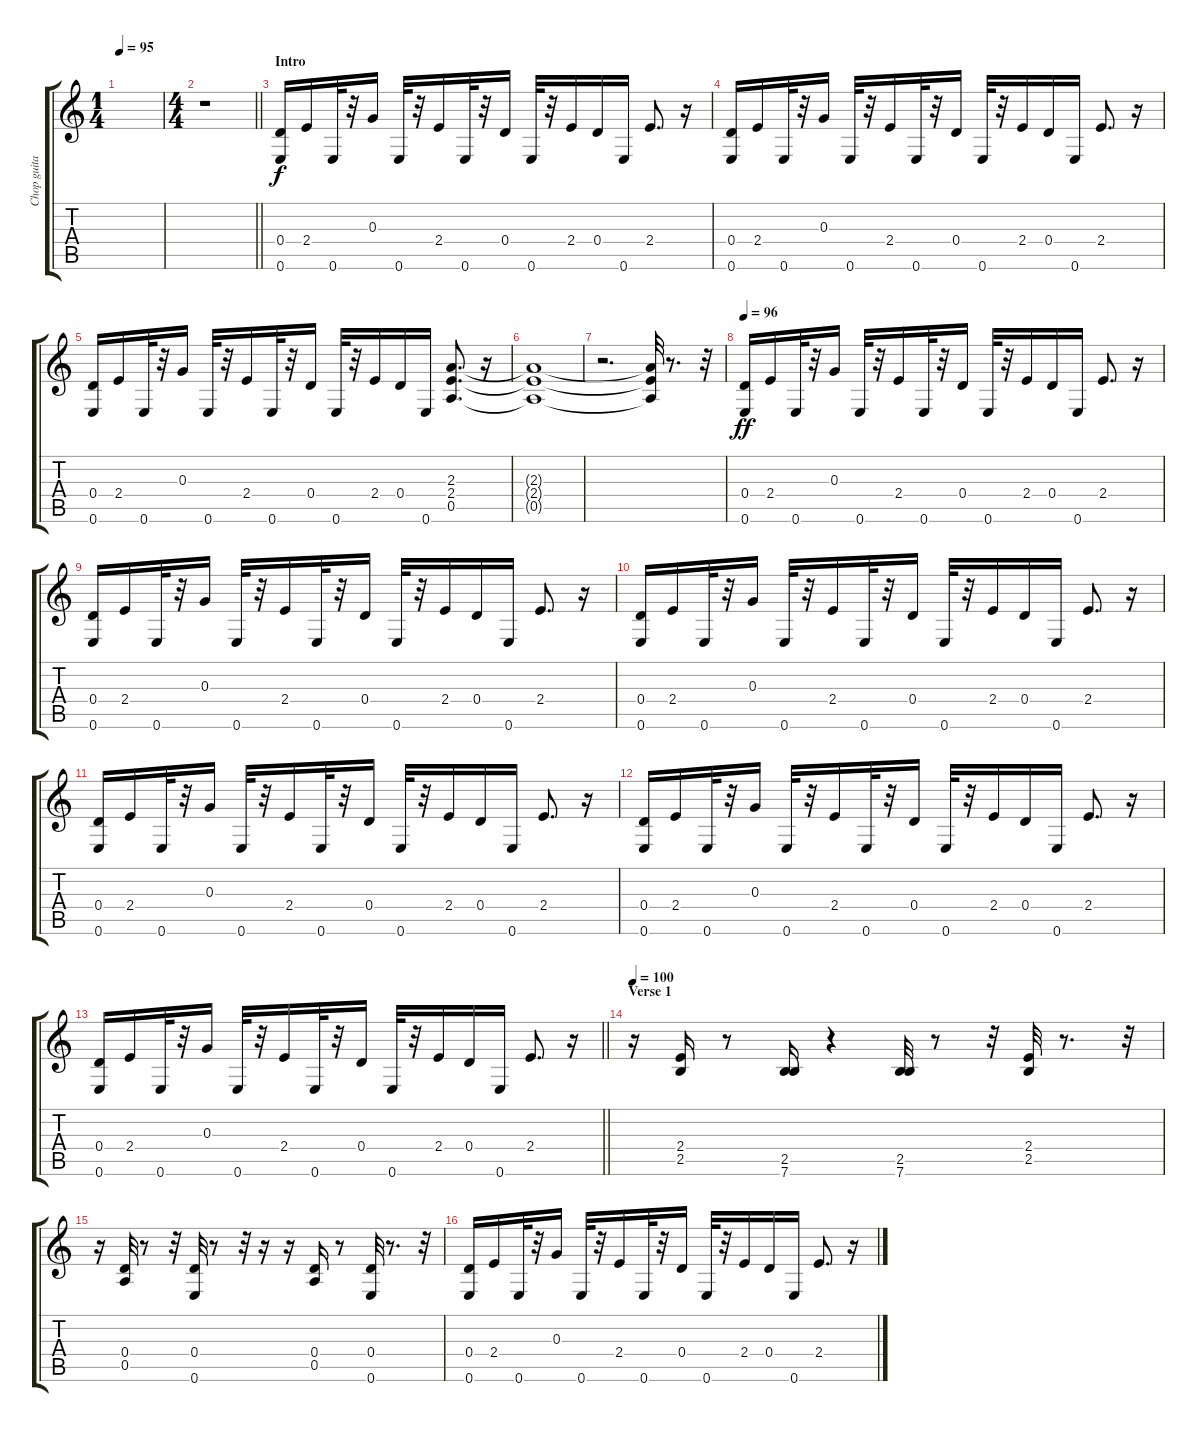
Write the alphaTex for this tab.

\track ("Chop guitar" "Chop guita") {mute instrument overdrivenguitar}
\staff {score tabs}
\tuning (E4 B3 G3 D3 A2 E2) {hide}
\ts (1 4)
\tempo 95
\clef g2
\ks c
|
\ts (4 4)
\barLineRight lightlight
r.1 |
\section ("" "Intro")
(0.4 0.6).16 2.4.16 0.6.32 r.32 0.3.16 0.6.32 r.32 2.4.16 0.6.32 r.32 0.4.16 0.6.32 r.32 2.4.16 0.4.16{volume 9} 0.6.16 2.4.8{d} r.16 |
(0.4 0.6).16 2.4.16 0.6.32 r.32 0.3.16 0.6.32 r.32 2.4.16 0.6.32 r.32 0.4.16 0.6.32 r.32 2.4.16 0.4.16{volume 9} 0.6.16 2.4.8{d} r.16 |
(0.4 0.6).16 2.4.16 0.6.32 r.32 0.3.16 0.6.32 r.32 2.4.16 0.6.32 r.32 0.4.16 0.6.32 r.32 2.4.16 0.4.16{volume 9} 0.6.16 (2.3 2.4 0.5).8{d} r.16 |
(2.3{t} 2.4{t} 0.5{t}).1{dy f} |
r.2{d} (2.3{t} 2.4{t} 0.5{t}).32 r.8{d} r.32 |
\tempo 96
(0.4 0.6).16{dy ff} 2.4.16 0.6.32 r.32 0.3.16 0.6.32 r.32 2.4.16 0.6.32 r.32 0.4.16 0.6.32 r.32 2.4.16 0.4.16{volume 9} 0.6.16 2.4.8{d} r.16 |
(0.4 0.6).16 2.4.16 0.6.32 r.32 0.3.16 0.6.32 r.32 2.4.16 0.6.32 r.32 0.4.16 0.6.32 r.32 2.4.16 0.4.16 0.6.16 2.4.8{d volume 9} r.16 |
(0.4 0.6).16 2.4.16 0.6.32 r.32 0.3.16 0.6.32 r.32 2.4.16{volume 9} 0.6.32{volume 10} r.32 0.4.16 0.6.32 r.32 2.4.16 0.4.16 0.6.16 2.4.8{d} r.16 |
(0.4 0.6).16 2.4.16 0.6.32 r.32 0.3.16 0.6.32 r.32 2.4.16 0.6.32 r.32 0.4.16 0.6.32 r.32 2.4.16 0.4.16 0.6.16 2.4.8{d} r.16 |
(0.4 0.6).16 2.4.16 0.6.32 r.32 0.3.16 0.6.32 r.32 2.4.16 0.6.32 r.32 0.4.16 0.6.32 r.32 2.4.16 0.4.16 0.6.16 2.4.8{d} r.16 |
\barLineRight lightlight
(0.4 0.6).16 2.4.16 0.6.32 r.32 0.3.16 0.6.32 r.32 2.4.16 0.6.32 r.32 0.4.16 0.6.32 r.32 2.4.16 0.4.16 0.6.16 2.4.8{d} r.16 |
\section ("" "Verse 1")
\tempo 100
r.16 (2.4 2.5).16{volume 9} r.8 (2.5 7.6).16{volume 9} r.4 (2.5 7.6).32{volume 8} r.8 r.32 (2.4 2.5).32 r.8{d} r.32 |
r.16 (0.4 0.5).32 r.8 r.32 (0.4 0.6).32 r.8 r.32 r.16 r.16 (0.4 0.5).16 r.8 (0.4 0.6).32 r.8{d} r.32 |
(0.4 0.6).16{volume 9} 2.4.16 0.6.32 r.32 0.3.16 0.6.32 r.32 2.4.16 0.6.32 r.32 0.4.16 0.6.32{volume 10} r.32 2.4.16 0.4.16 0.6.16 2.4.8{d} r.16
